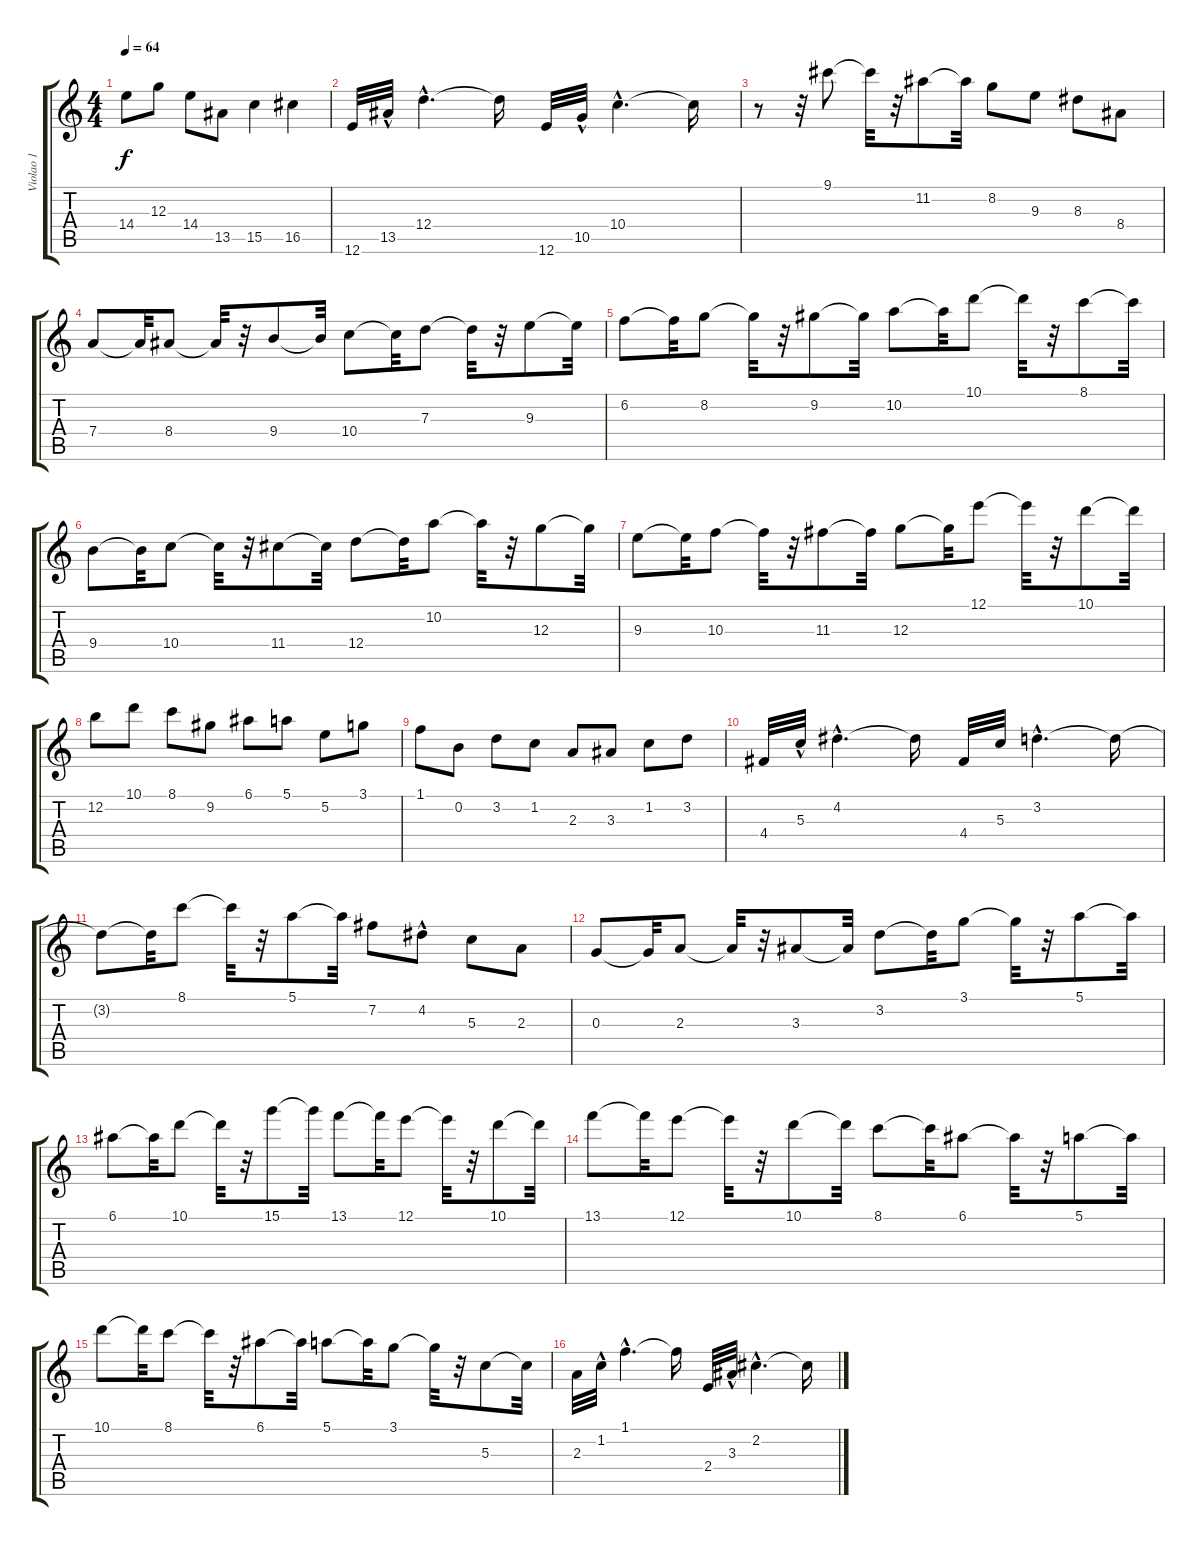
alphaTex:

\track ("Violao 1" "Violao 1") {instrument acousticguitarnylon}
\staff {score tabs}
\tuning (E4 B3 G3 D3 A2 E2) {hide}
\ts (4 4)
\tempo 64
\clef g2
\ks c
14.4.8{dy f} 12.3.8 14.4.8 13.5.8 15.5.4 16.5.4 |
12.6.32 13.5{hac}.32 12.4{hac}.4{d} 12.4{t}.16 12.6.32 10.5{hac}.32 10.4{hac}.4{d} 10.4{t}.16 |
r.8 r.32 9.1.8 9.1{t}.32 r.32 11.2.8 11.2{t}.32 8.2.8 9.3.8 8.3.8 8.4.8 |
7.4.8 7.4{t}.32 8.4.8 8.4{t}.32 r.32 9.4.8 9.4{t}.32 10.4.8 10.4{t}.32 7.3.8 7.3{t}.32 r.32 9.3.8 9.3{t}.32 |
6.2.8 6.2{t}.32 8.2.8 8.2{t}.32 r.32 9.2.8 9.2{t}.32 10.2.8 10.2{t}.32 10.1.8 10.1{t}.32 r.32 8.1.8 8.1{t}.32 |
9.4.8 9.4{t}.32 10.4.8 10.4{t}.32 r.32 11.4.8 11.4{t}.32 12.4.8 12.4{t}.32 10.2.8 10.2{t}.32 r.32 12.3.8 12.3{t}.32 |
9.3.8 9.3{t}.32 10.3.8 10.3{t}.32 r.32 11.3.8 11.3{t}.32 12.3.8 12.3{t}.32 12.1.8 12.1{t}.32 r.32 10.1.8 10.1{t}.32 |
12.2.8 10.1.8 8.1.8 9.2.8 6.1.8 5.1.8 5.2.8 3.1.8 |
1.1.8 0.2.8 3.2.8 1.2.8 2.3.8 3.3.8 1.2.8 3.2.8 |
4.4.32 5.3{hac}.32 4.2{hac}.4{d} 4.2{t}.16 4.4.32 5.3.32 3.2{hac}.4{d} 3.2{t}.16 |
3.2{t}.8 3.2{t}.32 8.1.8 8.1{t}.32 r.32 5.1.8 5.1{t}.32 7.2.8 4.2{hac}.8 5.3.8 2.3.8 |
0.3.8 0.3{t}.32 2.3.8 2.3{t}.32 r.32 3.3.8 3.3{t}.32 3.2.8 3.2{t}.32 3.1.8 3.1{t}.32 r.32 5.1.8 5.1{t}.32 |
6.1.8 6.1{t}.32 10.1.8 10.1{t}.32 r.32 15.1.8 15.1{t}.32 13.1.8 13.1{t}.32 12.1.8 12.1{t}.32 r.32 10.1.8 10.1{t}.32 |
13.1.8 13.1{t}.32 12.1.8 12.1{t}.32 r.32 10.1.8 10.1{t}.32 8.1.8 8.1{t}.32 6.1.8 6.1{t}.32 r.32 5.1.8 5.1{t}.32 |
10.1.8 10.1{t}.32 8.1.8 8.1{t}.32 r.32 6.1.8 6.1{t}.32 5.1.8 5.1{t}.32 3.1.8 3.1{t}.32 r.32 5.3.8 5.3{t}.32 |
2.3.32 1.2{hac}.32 1.1{hac}.4{d} 1.1{t}.16 2.4.32 3.3{hac}.32 2.2{hac}.4{d} 2.2{t}.16
